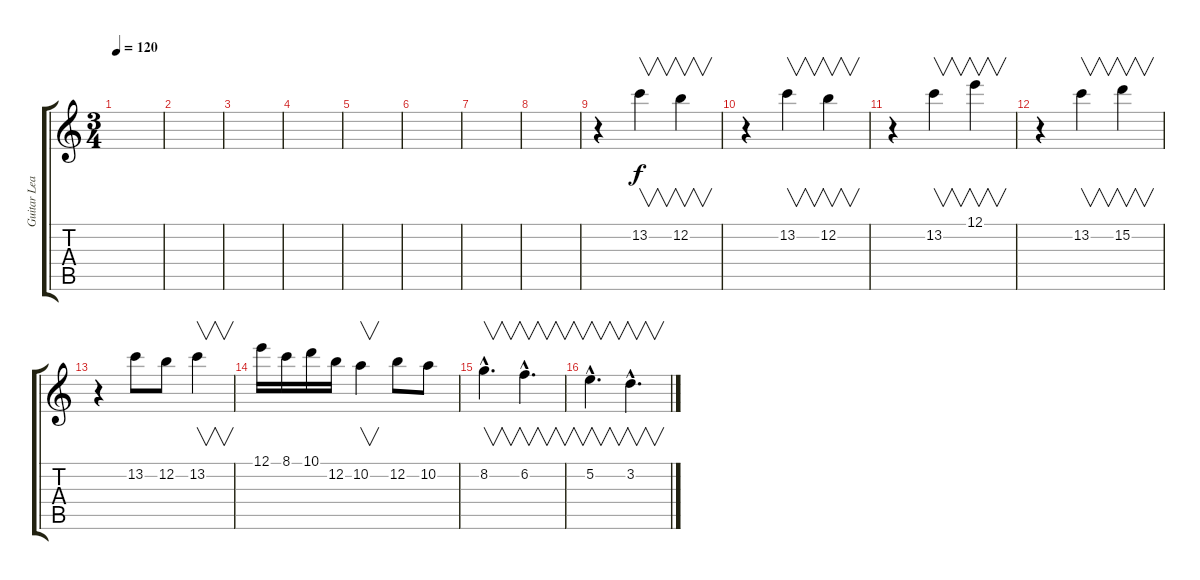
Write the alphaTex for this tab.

\track ("Guitar Lead" "Guitar Lea") {instrument distortionguitar}
\staff {score tabs}
\tuning (E4 B3 G3 D3 A2 E2) {hide}
\ts (3 4)
\tempo 120
\clef g2
\ks c
|
|
|
|
|
|
|
|
r.4 13.2.4{v} 12.2.4{v} |
r.4 13.2.4{v} 12.2.4{v} |
r.4 13.2.4{v} 12.1.4{v} |
r.4 13.2.4{v} 15.2.4{v} |
r.4 13.2.8 12.2.8 13.2.4{v} |
12.1.16 8.1.16 10.1.16 12.2.16 10.2.4{v} 12.2.8 10.2.8 |
8.2{hac}.4{v d} 6.2{hac}.4{v d} |
5.2{hac}.4{v d} 3.2{hac}.4{v d}
